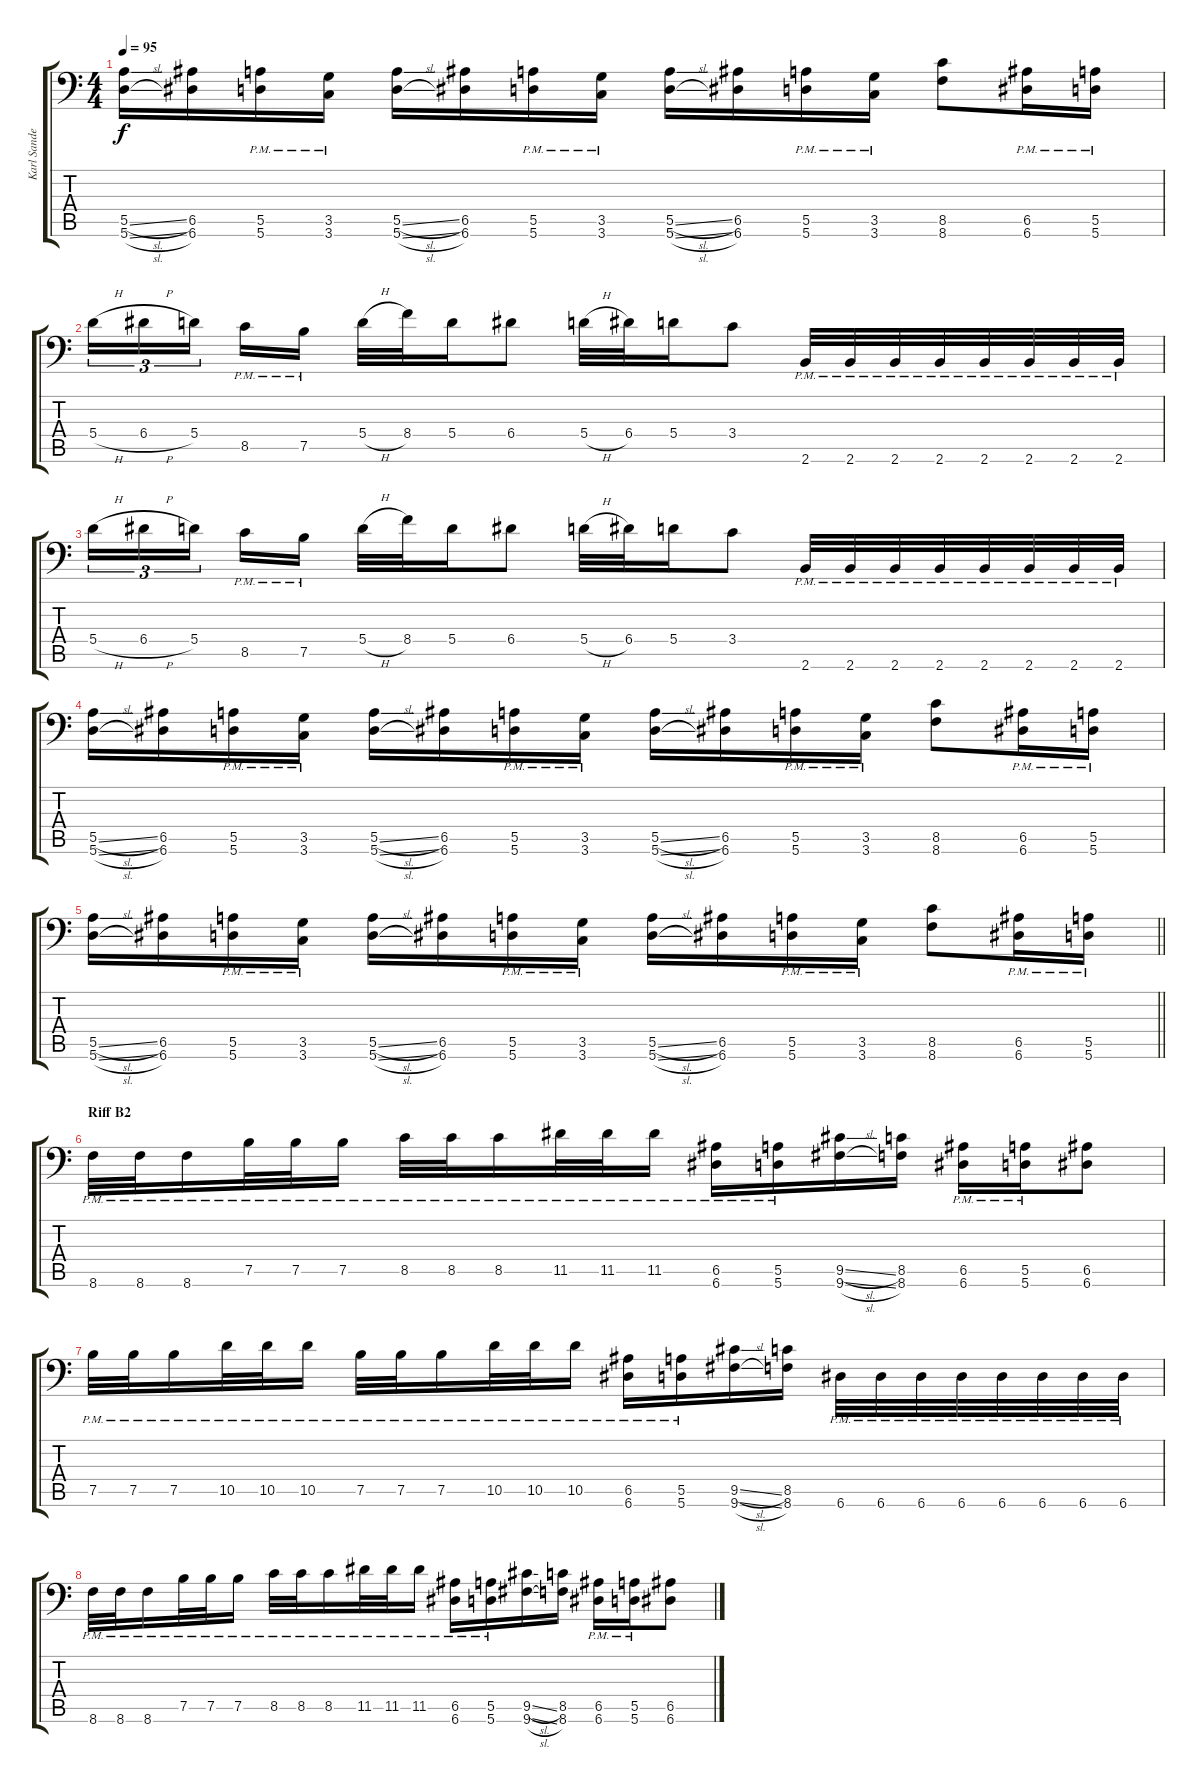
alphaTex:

\track ("Karl Sanders " "Karl Sande") {instrument overdrivenguitar}
\staff {score tabs}
\tuning (B3 Gb3 D3 A2 E2 A1) {hide}
\ts (4 4)
\tempo 95
\clef f4
\ks c
(5.5{sl} 5.6{sl}).16{dy f} (6.5 6.6).16 (5.5{pm} 5.6{pm}).16 (3.5{pm} 3.6{pm}).16 (5.5{sl} 5.6{sl}).16 (6.5 6.6).16 (5.5{pm} 5.6{pm}).16 (3.5{pm} 3.6{pm}).16 (5.5{sl} 5.6{sl}).16 (6.5 6.6).16 (5.5{pm} 5.6{pm}).16 (3.5{pm} 3.6{pm}).16 (8.5 8.6).8 (6.5{pm} 6.6{pm}).16 (5.5{pm} 5.6{pm}).16 |
5.4{h}.16{tu (3 2)} 6.4{h}.16{tu (3 2)} 5.4.16{tu (3 2) beam splitsecondary} 8.5{pm}.16 7.5{pm}.16 5.4{h}.32 8.4.32 5.4.16 6.4.8 5.4{h}.32 6.4.32 5.4.16 3.4.8 2.6{pm}.32 2.6{pm}.32 2.6{pm}.32 2.6{pm}.32 2.6{pm}.32 2.6{pm}.32 2.6{pm}.32 2.6{pm}.32 |
5.4{h}.16{tu (3 2)} 6.4{h}.16{tu (3 2)} 5.4.16{tu (3 2) beam splitsecondary} 8.5{pm}.16 7.5{pm}.16 5.4{h}.32 8.4.32 5.4.16 6.4.8 5.4{h}.32 6.4.32 5.4.16 3.4.8 2.6{pm}.32 2.6{pm}.32 2.6{pm}.32 2.6{pm}.32 2.6{pm}.32 2.6{pm}.32 2.6{pm}.32 2.6{pm}.32 |
(5.5{sl} 5.6{sl}).16 (6.5 6.6).16 (5.5{pm} 5.6{pm}).16 (3.5{pm} 3.6{pm}).16 (5.5{sl} 5.6{sl}).16 (6.5 6.6).16 (5.5{pm} 5.6{pm}).16 (3.5{pm} 3.6{pm}).16 (5.5{sl} 5.6{sl}).16 (6.5 6.6).16 (5.5{pm} 5.6{pm}).16 (3.5{pm} 3.6{pm}).16 (8.5 8.6).8 (6.5{pm} 6.6{pm}).16 (5.5{pm} 5.6{pm}).16 |
\barLineRight lightlight
(5.5{sl} 5.6{sl}).16 (6.5 6.6).16 (5.5{pm} 5.6{pm}).16 (3.5{pm} 3.6{pm}).16 (5.5{sl} 5.6{sl}).16 (6.5 6.6).16 (5.5{pm} 5.6{pm}).16 (3.5{pm} 3.6{pm}).16 (5.5{sl} 5.6{sl}).16 (6.5 6.6).16 (5.5{pm} 5.6{pm}).16 (3.5{pm} 3.6{pm}).16 (8.5 8.6).8 (6.5{pm} 6.6{pm}).16 (5.5{pm} 5.6{pm}).16 |
\section ("" "Riff B2 ")
8.6{pm}.32 8.6{pm}.32 8.6{pm}.16 7.5{pm}.32 7.5{pm}.32 7.5{pm}.16 8.5{pm}.32 8.5{pm}.32 8.5{pm}.16 11.5{pm}.32 11.5{pm}.32 11.5{pm}.16 (6.5{pm} 6.6{pm}).16 (5.5{pm} 5.6{pm}).16 (9.5{sl} 9.6{sl}).16 (8.5 8.6).16 (6.5{pm} 6.6{pm}).16 (5.5{pm} 5.6{pm}).16 (6.5 6.6).8 |
7.5{pm}.32 7.5{pm}.32 7.5{pm}.16 10.5{pm}.32 10.5{pm}.32 10.5{pm}.16 7.5{pm}.32 7.5{pm}.32 7.5{pm}.16 10.5{pm}.32 10.5{pm}.32 10.5{pm}.16 (6.5{pm} 6.6{pm}).16 (5.5{pm} 5.6{pm}).16 (9.5{sl} 9.6{sl}).16 (8.5 8.6).16 6.6{pm}.32 6.6{pm}.32 6.6{pm}.32 6.6{pm}.32 6.6{pm}.32 6.6{pm}.32 6.6{pm}.32 6.6{pm}.32 |
8.6{pm}.32 8.6{pm}.32 8.6{pm}.16 7.5{pm}.32 7.5{pm}.32 7.5{pm}.16 8.5{pm}.32 8.5{pm}.32 8.5{pm}.16 11.5{pm}.32 11.5{pm}.32 11.5{pm}.16 (6.5{pm} 6.6{pm}).16 (5.5{pm} 5.6{pm}).16 (9.5{sl} 9.6{sl}).16 (8.5 8.6).16 (6.5{pm} 6.6{pm}).16 (5.5{pm} 5.6{pm}).16 (6.5 6.6).8
